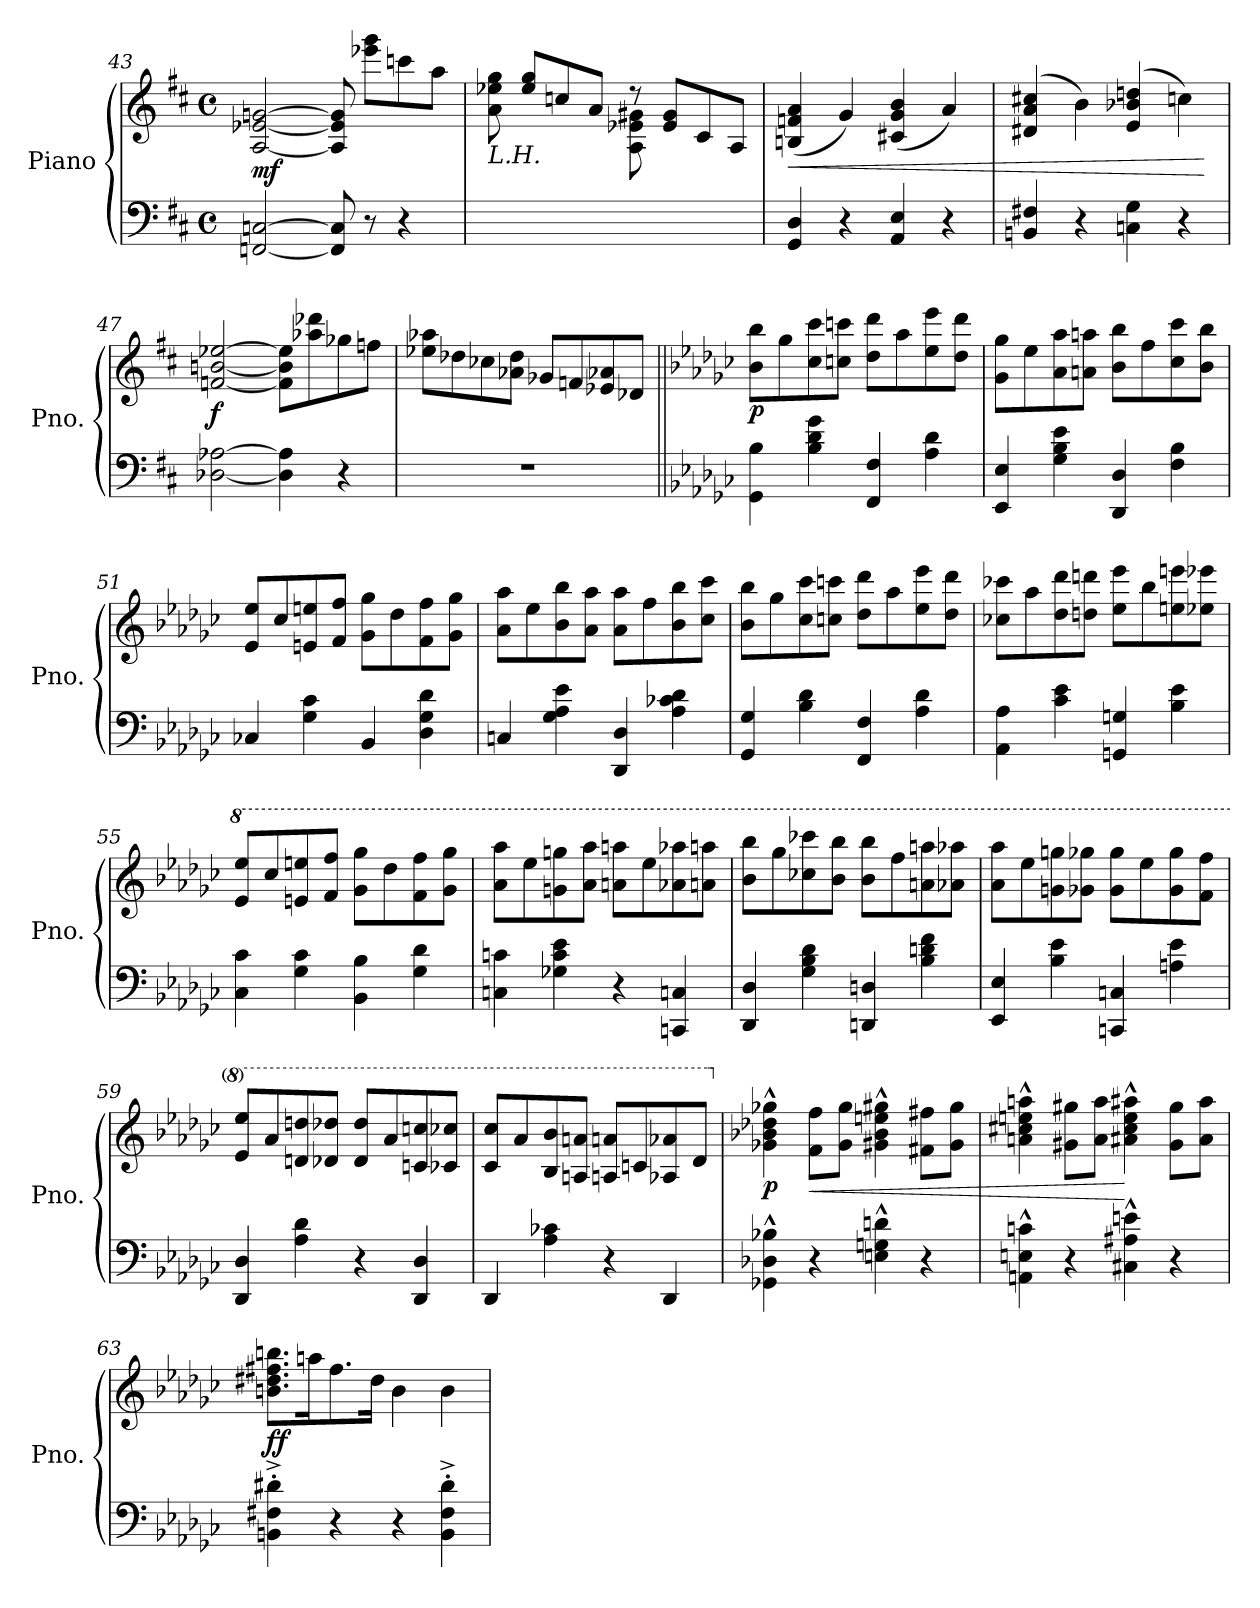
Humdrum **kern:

**kern	**kern	**dynam
*part1	*part1	*part1
*staff2	*staff1	*staff1/2
*I"Piano	*	*
*I'Pno.	*	*
*clefF4	*clefG2	*
*k[f#c#]	*k[f#c#]	*
*M4/4	*M4/4	*
*met(c)	*met(c)	*
=43	=43	=43
!	!	!LO:DY:b
[2FFn/ [2Cn/	[2A/ [2e-X/ [2gn/	mf
8FF/] 8C/]	8A/] 8e-/] 8g/]	.
8r	8eee-X\ 8ggg\L	.
4r	8cccn\	.
.	8aa\J	.
=44	=44	=44
*	*^	*
!	!LO:TX:b:i:t=L.H.	!	!
1ryy	8rff	8a\ 8ee-X\ 8gg\	.
.	8ee-/ 8gg/L	4.ryy	.
.	8ccn/	.	.
.	8a/J	.	.
.	8r	8A\ 8e-X\ 8g#X\	.
.	8e-/ 8g#/L	4.ryy	.
.	8c#/	.	.
.	8A/J	.	.
*	*v	*v	*
!!LO:PB:g=z
=45	=45	=45
!	!	!LO:HP:b
4GG/ 4D/	(>4Bn/ 4fn/ 4a/	<
4r	4g/)	.
4AA/ 4E/	(>4c#X/ 4g/ 4b/	.
4r	4a/)	.
=46	=46	=46
4BBn/ 4F#X/	(>4d#X/ 4a/ 4cc#X/	.
4r	4b\)	.
4Cn\ 4G\	(4e/ 4b-X/ 4ddn/	.
4r	4ccn\)	.
.	.	[
=47	=47	=47
!	!	!LO:DY:b
[2D-X\ [2A-X\	[2fn/ [2bn/ [2ee-X/	f
4D-\] 4A-\]	8f\] 8b\] 8ee-\]L	.
.	8aa-X\ 8ddd-X\	.
4r	8gg-X\	.
.	8ffn\J	.
=48	=48	=48
1r	8ee-X\ 8aa-X\L	.
.	8dd-X\	.
.	8cc-X\	.
.	8a-X\ 8dd-\J	.
.	8g-X/L	.
.	8fn/	.
.	8e-X/ 8a-X/	.
.	8d-X/J	.
!!LO:LB:g=z
=49||	=49||	=49||
*k[b-e-a-d-g-c-]	*k[b-e-a-d-g-c-]	*
!	!	!LO:DY:b
4GG-\ 4B-\	8b-\ 8bb-\L	p
.	8gg-\	.
4B-\ 4d-\ 4g-\	8cc-\ 8ccc-\	.
.	8ccn\ 8cccn\J	.
4FF/ 4F/	8dd-\ 8ddd-\L	.
.	8aa-\	.
4A-\ 4d-\	8ee-\ 8eee-\	.
.	8dd-\ 8ddd-\J	.
=50	=50	=50
4EE-/ 4E-/	8g-\ 8gg-\L	.
.	8ee-\	.
4G-\ 4B-\ 4e-\	8a-\ 8aa-\	.
.	8an\ 8aan\J	.
4DD-/ 4D-/	8b-\ 8bb-\L	.
.	8ff\	.
4F\ 4B-\	8cc-\ 8ccc-\	.
.	8b-\ 8bb-\J	.
=51	=51	=51
4C-X/	8e-/ 8ee-/L	.
.	8cc-/	.
4G-\ 4c-\	8en/ 8een/	.
.	8f/ 8ff/J	.
4BB-/	8g-\ 8gg-\L	.
.	8dd-\	.
4D-\ 4G-\ 4d-\	8f\ 8ff\	.
.	8g-\ 8gg-\J	.
=52	=52	=52
4Cn/	8a-\ 8aa-\L	.
.	8ee-\	.
4G-\ 4A-\ 4e-\	8b-\ 8bb-\	.
.	8a-\ 8aa-\J	.
4DD-/ 4D-/	8a-\ 8aa-\L	.
.	8ff\	.
4A-\ 4c-X\ 4d-\	8b-\ 8bb-\	.
.	8cc-\ 8ccc-\J	.
=53	=53	=53
4GG-/ 4G-/	8b-\ 8bb-\L	.
.	8gg-\	.
4B-\ 4d-\	8cc-\ 8ccc-\	.
.	8ccn\ 8cccn\J	.
4FF/ 4F/	8dd-\ 8ddd-\L	.
.	8aa-\	.
4A-\ 4d-\	8ee-\ 8eee-\	.
.	8dd-\ 8ddd-\J	.
!!LO:LB:g=z
=54	=54	=54
4AA-\ 4A-\	8cc-X\ 8ccc-X\L	.
.	8aa-\	.
4c-\ 4e-\	8dd-\ 8ddd-\	.
.	8ddn\ 8dddn\J	.
4GGn/ 4Gn/	8ee-\ 8eee-\L	.
.	8bb-\	.
4B-\ 4e-\	8een\ 8eeen\	.
.	8ee-X\ 8eee-X\J	.
=55	=55	=55
*	*8va	*
4C-\ 4c-\	8ee-/ 8eee-/L	.
.	8ccc-/	.
4G-\ 4c-\	8een/ 8eeen/	.
.	8ff/ 8fff/J	.
4BB-\ 4B-\	8gg-\ 8ggg-\L	.
.	8ddd-\	.
4G-\ 4d-\	8ff\ 8fff\	.
.	8gg-\ 8ggg-\J	.
=56	=56	=56
4Cn\ 4cn\	8aa-\ 8aaa-\L	.
.	8eee-\	.
4G-X\ 4c\ 4e-\	8ggn\ 8gggn\	.
.	8aa-\ 8aaa-\J	.
4r	8aan\ 8aaan\L	.
.	8eee-\	.
4CCn/ 4Cn/	8aa-X\ 8aaa-X\	.
.	8aan\ 8aaan\J	.
=57	=57	=57
4DD-/ 4D-/	8bb-\ 8bbb-\L	.
.	8ggg-\	.
4G-\ 4B-\ 4d-\	8ccc-X\ 8cccc-X\	.
.	8bb-\ 8bbb-\J	.
4DDn/ 4Dn/	8bb-\ 8bbb-\L	.
.	8fff\	.
4B-\ 4dn\ 4f\	8aan\ 8aaan\	.
.	8aa-X\ 8aaa-X\J	.
!!LO:LB:g=z
=58	=58	=58
4EE-/ 4E-/	8aa-\ 8aaa-\L	.
.	8eee-\	.
4B-\ 4e-\	8ggn\ 8gggn\	.
.	8gg-X\ 8ggg-X\J	.
4CCn/ 4Cn/	8gg-\ 8ggg-\L	.
.	8eee-\	.
4An\ 4e-\	8gg-\ 8ggg-\	.
.	8ff\ 8fff\J	.
=59	=59	=59
4DD-/ 4D-/	8ee-/ 8eee-/L	.
.	8aa-/	.
4A-\ 4d-\	8ddn/ 8dddn/	.
.	8dd-X/ 8ddd-X/J	.
4r	8dd-/ 8ddd-/L	.
.	8aa-/	.
4DD-/ 4D-/	8ccn/ 8cccn/	.
.	8cc-X/ 8ccc-X/J	.
=60	=60	=60
4DD-/	8cc-/ 8ccc-/L	.
.	8aa-/	.
4A-\ 4c-X\	8b-/ 8bb-/	.
.	8an/ 8aan/J	.
4r	8an/ 8aan/L	.
.	8ccn/	.
4DD-/	8a-X/ 8aa-X/	.
.	8dd-/J	.
=61	=61	=61
*	*X8va	*
!	!	!LO:DY:b
4GG-X\^^ 4D-X\^^ 4B-X\^^	4g-X\^^ 4b-X\^^ 4dd-X\^^ 4gg-X\^^	p
!	!	!LO:HP:b
4r	8f\ 8ff\L	<
.	8g-\ 8gg-\J	.
4En\^^ 4Gn\^^ 4dn\^^	4g#X\^^ 4b-\^^ 4een\^^ 4gg#X\^^	.
4r	8f#X\ 8ff#X\L	.
.	8g#\ 8gg#\J	.
=62	=62	=62
4AAn\^^ 4En\^^ 4cn\^^	4an\^^ 4cc#X\^^ 4een\^^ 4aan\^^	.
4r	8g#X\ 8gg#X\L	.
.	8a\ 8aa\J	.
4C#X\^^ 4A#X\^^ 4en\^^	4a#X\^^ 4cc#\^^ 4ee\^^ 4aa#X\^^	[
4r	8g#\ 8gg#\L	.
.	8a#\ 8aa#\J	.
!!LO:PB:g=z
=63	=63	=63
!	!	!LO:DY:b
4BBn\'^ 4F#X\'^ 4d#X\'^	8.bn\ 8.dd#X\ 8.ff#X\ 8.bbn\L	ff
.	16aan\K	.
4r	8.ff#\	.
.	16dd#\Jk	.
4r	4b\	.
4BB\'^ 4F#\'^ 4d#\'^	4b\	.
=	=	=
*-	*-	*-
